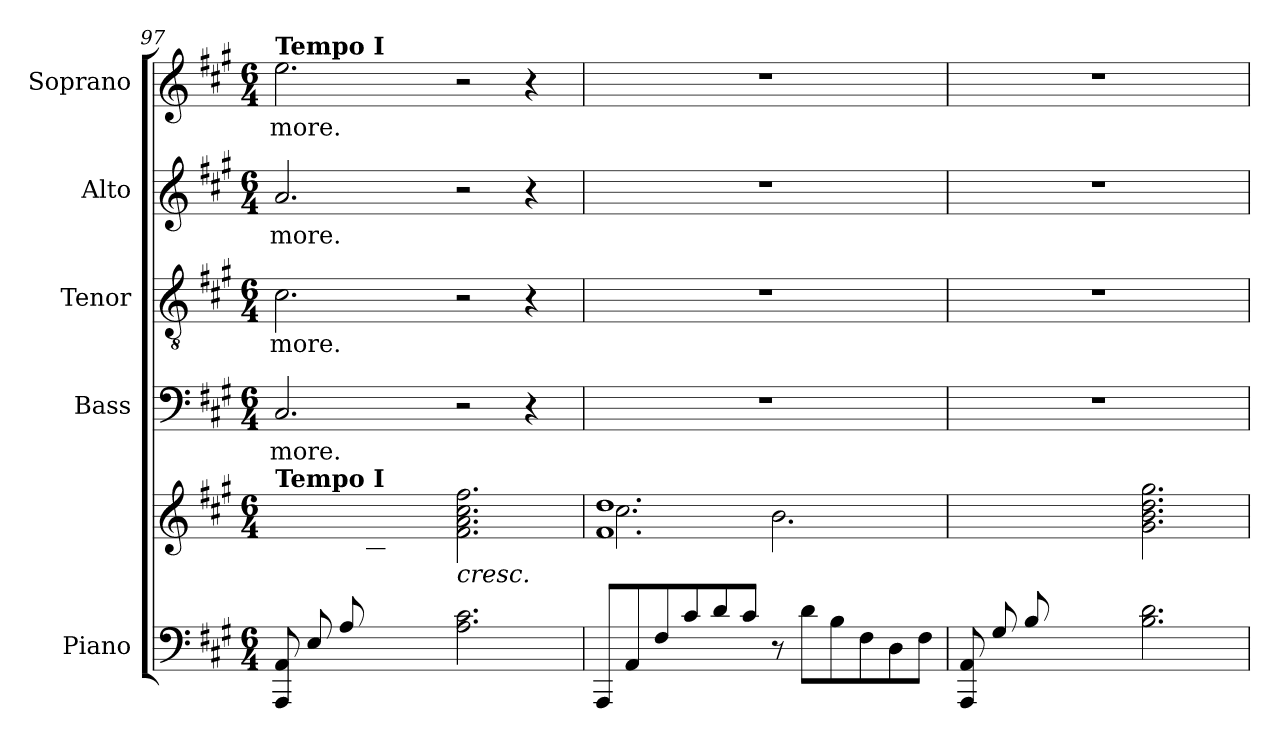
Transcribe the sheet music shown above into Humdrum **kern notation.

**kern	**kern	**kern	**text	**kern	**text	**kern	**text	**kern	**text
*part5	*part5	*part4	*part4	*part3	*part3	*part2	*part2	*part1	*part1
*staff6	*staff5	*staff4	*staff4	*staff3	*staff3	*staff2	*staff2	*staff1	*staff1
*I"Piano	*	*I"Bass	*	*I"Tenor	*	*I"Alto	*	*I"Soprano	*
*I'Pno	*	*	*	*	*	*	*	*	*
*clefF4	*clefG2	*clefF4	*	*clefGv2	*	*clefG2	*	*clefG2	*
*k[f#c#g#]	*k[f#c#g#]	*k[f#c#g#]	*	*k[f#c#g#]	*	*k[f#c#g#]	*	*k[f#c#g#]	*
*M6/4	*M6/4	*M6/4	*	*M6/4	*	*M6/4	*	*M6/4	*
*MM138	*MM138	*MM138	*	*MM138	*	*MM138	*	*MM138	*
=97	=97	=97	=97	=97	=97	=97	=97	=97	=97
*^	*	*	*	*	*	*	*	*	*
!	!	!	!	!	!	!	!	!	!LO:TX:a:B:t=Tempo I	!
!	!	!LO:TX:a:B:t=Tempo I	!	!	!	!	!	!	!	!
!	!	!	!	!LO:LY:b	!	!LO:LY:b	!	!LO:LY:b	!	!LO:LY:b
(>8AAA/ 8AA/L	2.ryy	4.ryy	2.C#/	more.	2.c#\	more.	2.a/	more.	2.ee\	more.
8E/	.	.	.	.	.	.	.	.	.	.
8A/	.	.	.	.	.	.	.	.	.	.
1ryy	.	8c#\	.	.	.	.	.	.	.	.
.	.	8a\	.	.	.	.	.	.	.	.
.	.	8cc#\J)	.	.	.	.	.	.	.	.
!	!	!LO:TX:b:i:t=cresc.	!	!	!	!	!	!	!	!
.	2.A\ 2.c#\	2.f#\ 2.a\ 2.cc#\ 2.ff#\	2r	.	2r	.	2r	.	2r	.
.	.	.	4r	.	4r	.	4r	.	4r	.
8ryy	.	.	.	.	.	.	.	.	.	.
*v	*v	*	*	*	*	*	*	*	*	*
!!LO:PB:g=z
=98	=98	=98	=98	=98	=98	=98	=98	=98	=98
*	*^	*	*	*	*	*	*	*	*
8AAA/L	1.f# 1.dd	2.cc#\	1.r	.	1.r	.	1.r	.	1.r	.
8AA/	.	.	.	.	.	.	.	.	.	.
8F#/	.	.	.	.	.	.	.	.	.	.
8c#/	.	.	.	.	.	.	.	.	.	.
8d/	.	.	.	.	.	.	.	.	.	.
8c#/J	.	.	.	.	.	.	.	.	.	.
8r	.	2.b\	.	.	.	.	.	.	.	.
8d\L	.	.	.	.	.	.	.	.	.	.
8B\	.	.	.	.	.	.	.	.	.	.
8F#\	.	.	.	.	.	.	.	.	.	.
8D\	.	.	.	.	.	.	.	.	.	.
8F#\J	.	.	.	.	.	.	.	.	.	.
*	*v	*v	*	*	*	*	*	*	*	*
=99	=99	=99	=99	=99	=99	=99	=99	=99	=99
*^	*	*	*	*	*	*	*	*	*
(<8AAA/ 8AA/L	2.ryy	4.ryy	1.r	.	1.r	.	1.r	.	1.r	.
8G#/	.	.	.	.	.	.	.	.	.	.
8B/	.	.	.	.	.	.	.	.	.	.
1ryy	.	8d\	.	.	.	.	.	.	.	.
.	.	8b\	.	.	.	.	.	.	.	.
.	.	8dd\J)	.	.	.	.	.	.	.	.
.	2.B\ 2.d\	2.g#\ 2.b\ 2.dd\ 2.gg#\	.	.	.	.	.	.	.	.
8ryy	.	.	.	.	.	.	.	.	.	.
*v	*v	*	*	*	*	*	*	*	*	*
=	=	=	=	=	=	=	=	=	=
*-	*-	*-	*-	*-	*-	*-	*-	*-	*-
